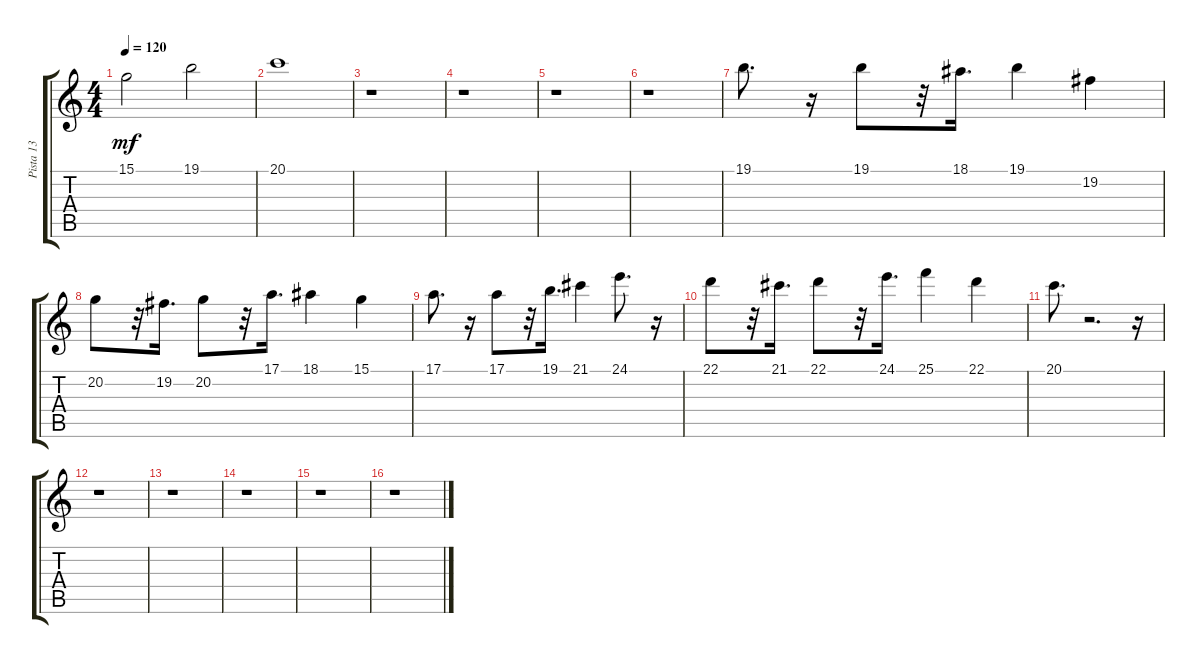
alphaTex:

\track ("Pista 13" "Pista 13") {instrument lead6voice}
\staff {score tabs}
\tuning (E4 B3 G3 D3 A2 E2) {hide}
\ts (4 4)
\tempo 120
\clef g2
\ks c
15.1.2{dy mf} 19.1.2 |
20.1.1 |
r.1 |
r.1 |
r.1 |
r.1 |
19.1.8{d} r.16 19.1.8 r.32 18.1.16{d} 19.1.4 19.2.4 |
20.2.8 r.32 19.2.16{d} 20.2.8 r.32 17.1.16{d} 18.1.4 15.1.4 |
17.1.8{d} r.16 17.1.8 r.32 19.1.16{d} 21.1.4 24.1.8{d} r.16 |
22.1.8 r.32 21.1.16{d} 22.1.8 r.32 24.1.16{d} 25.1.4 22.1.4 |
20.1.8{d} r.2{d} r.16 |
r.1 |
r.1 |
r.1 |
r.1 |
r.1
